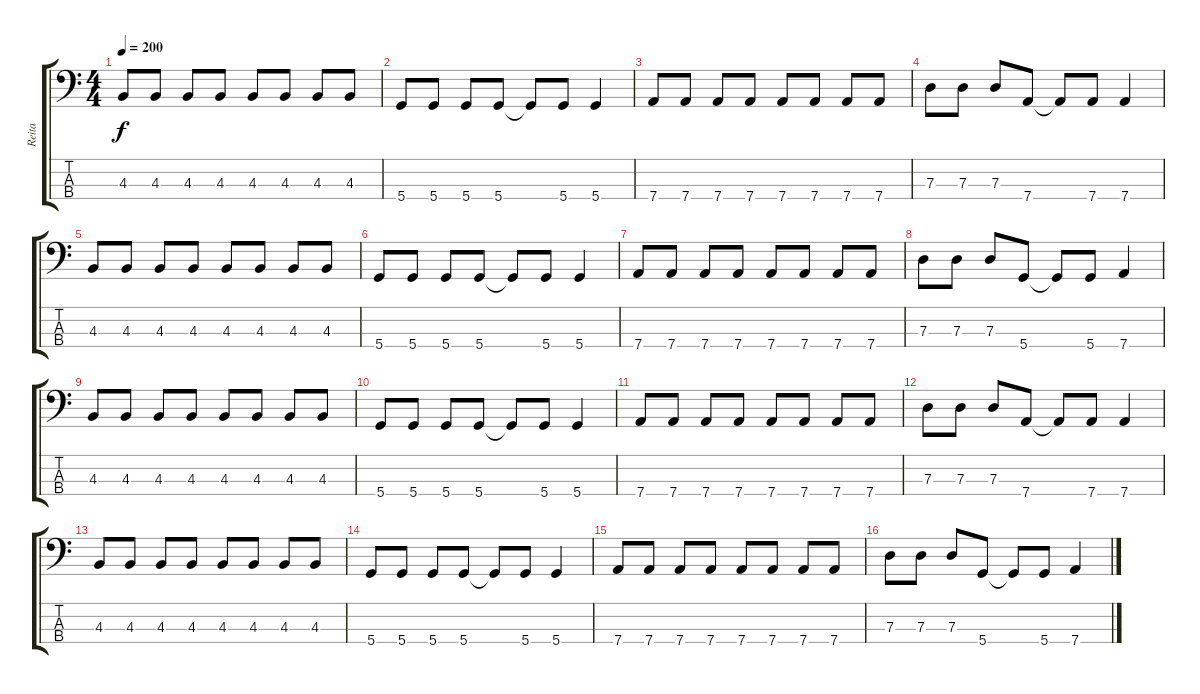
\track ("Reita" "Reita") {instrument electricbasspick}
\staff {score tabs}
\tuning (F2 C2 G1 D1) {hide}
\ts (4 4)
\tempo 200
\clef f4
\ks c
4.3.8{dy f} 4.3.8 4.3.8 4.3.8 4.3.8 4.3.8 4.3.8 4.3.8 |
5.4.8 5.4.8 5.4.8 5.4.8 5.4{t}.8 5.4.8 5.4.4 |
7.4.8 7.4.8 7.4.8 7.4.8 7.4.8 7.4.8 7.4.8 7.4.8 |
7.3.8 7.3.8 7.3.8 7.4.8 7.4{t}.8 7.4.8 7.4.4 |
4.3.8 4.3.8 4.3.8 4.3.8 4.3.8 4.3.8 4.3.8 4.3.8 |
5.4.8 5.4.8 5.4.8 5.4.8 5.4{t}.8 5.4.8 5.4.4 |
7.4.8 7.4.8 7.4.8 7.4.8 7.4.8 7.4.8 7.4.8 7.4.8 |
7.3.8 7.3.8 7.3.8 5.4.8 5.4{t}.8 5.4.8 7.4.4 |
4.3.8 4.3.8 4.3.8 4.3.8 4.3.8 4.3.8 4.3.8 4.3.8 |
5.4.8 5.4.8 5.4.8 5.4.8 5.4{t}.8 5.4.8 5.4.4 |
7.4.8 7.4.8 7.4.8 7.4.8 7.4.8 7.4.8 7.4.8 7.4.8 |
7.3.8 7.3.8 7.3.8 7.4.8 7.4{t}.8 7.4.8 7.4.4 |
4.3.8 4.3.8 4.3.8 4.3.8 4.3.8 4.3.8 4.3.8 4.3.8 |
5.4.8 5.4.8 5.4.8 5.4.8 5.4{t}.8 5.4.8 5.4.4 |
7.4.8 7.4.8 7.4.8 7.4.8 7.4.8 7.4.8 7.4.8 7.4.8 |
7.3.8 7.3.8 7.3.8 5.4.8 5.4{t}.8 5.4.8 7.4.4
